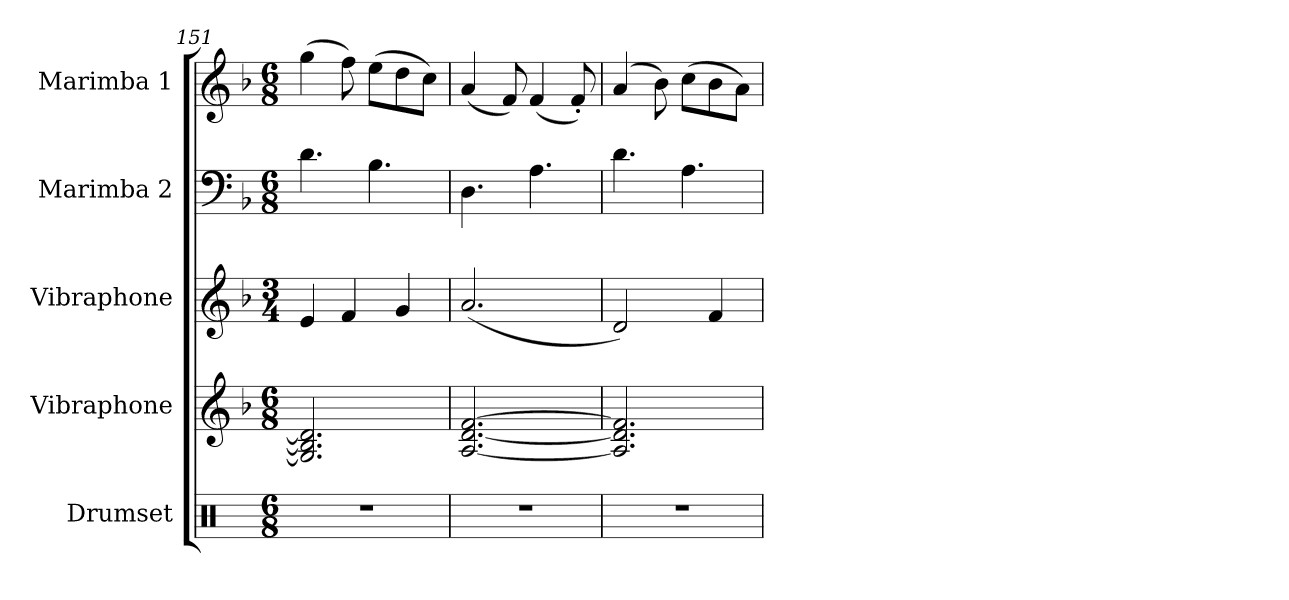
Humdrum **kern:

**kern	**kern	**kern	**kern	**kern
*part5	*part4	*part3	*part2	*part1
*staff5	*staff4	*staff3	*staff2	*staff1
*I"Drumset	*I"Vibraphone	*I"Vibraphone	*I"Marimba 2	*I"Marimba 1
*I'Drs.	*I'Vib.	*I'Vib.	*I'Mrm. 2	*I'Mrm. 1
!!LO:LB:g=z
*clefX	*clefG2	*clefG2	*clefF4	*clefG2
*k[]	*k[b-]	*k[b-]	*k[b-]	*k[b-]
*M6/8	*M6/8	*M3/4	*M6/8	*M6/8
=151	=151	=151	=151	=151
2.r	2.G/] 2.B-/] 2.d/]	4e/	4.d\	(4gg\
.	.	4f/	.	8ff\)
.	.	.	4.B-\	(8ee\L
.	.	4g/	.	8dd\
.	.	.	.	8cc\J)
=152	=152	=152	=152	=152
2.r	[2.A/ [2.d/ [2.f/	(2.a/	4.D\	(4a/
.	.	.	.	8f/)
.	.	.	4.A\	(4f/
.	.	.	.	8f'/)
=153	=153	=153	=153	=153
2.r	2.A/] 2.d/] 2.f/]	2d/)	4.d\	(4a/
.	.	.	.	8b-\)
.	.	.	4.A\	(8cc\L
.	.	4f/	.	8b-\
.	.	.	.	8a\J)
=	=	=	=	=
*-	*-	*-	*-	*-
